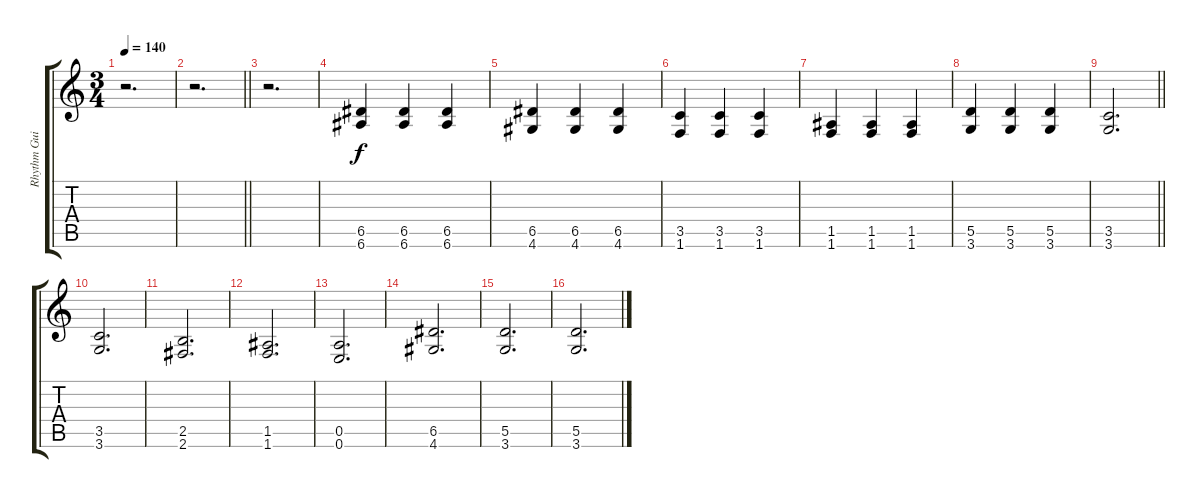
\track ("Rhythm Guitar 2" "Rhythm Gui") {instrument overdrivenguitar}
\staff {score tabs}
\tuning (E4 B3 G3 D3 A2 E2) {hide}
\ts (3 4)
\tempo 140
\clef g2
\ks c
r.2{d dy f} |
\barLineRight lightlight
r.2{d} |
r.2{d} |
(6.5 6.6).4 (6.5 6.6).4 (6.5 6.6).4 |
(6.5 4.6).4 (6.5 4.6).4 (6.5 4.6).4 |
(3.5 1.6).4 (3.5 1.6).4 (3.5 1.6).4 |
(1.5 1.6).4 (1.5 1.6).4 (1.5 1.6).4 |
(5.5 3.6).4 (5.5 3.6).4 (5.5 3.6).4 |
\barLineRight lightlight
(3.5 3.6).2{d} |
(3.5 3.6).2{d} |
(2.5 2.6).2{d} |
(1.5 1.6).2{d} |
(0.5 0.6).2{d} |
(6.5 4.6).2{d} |
(5.5 3.6).2{d} |
(5.5 3.6).2{d}
